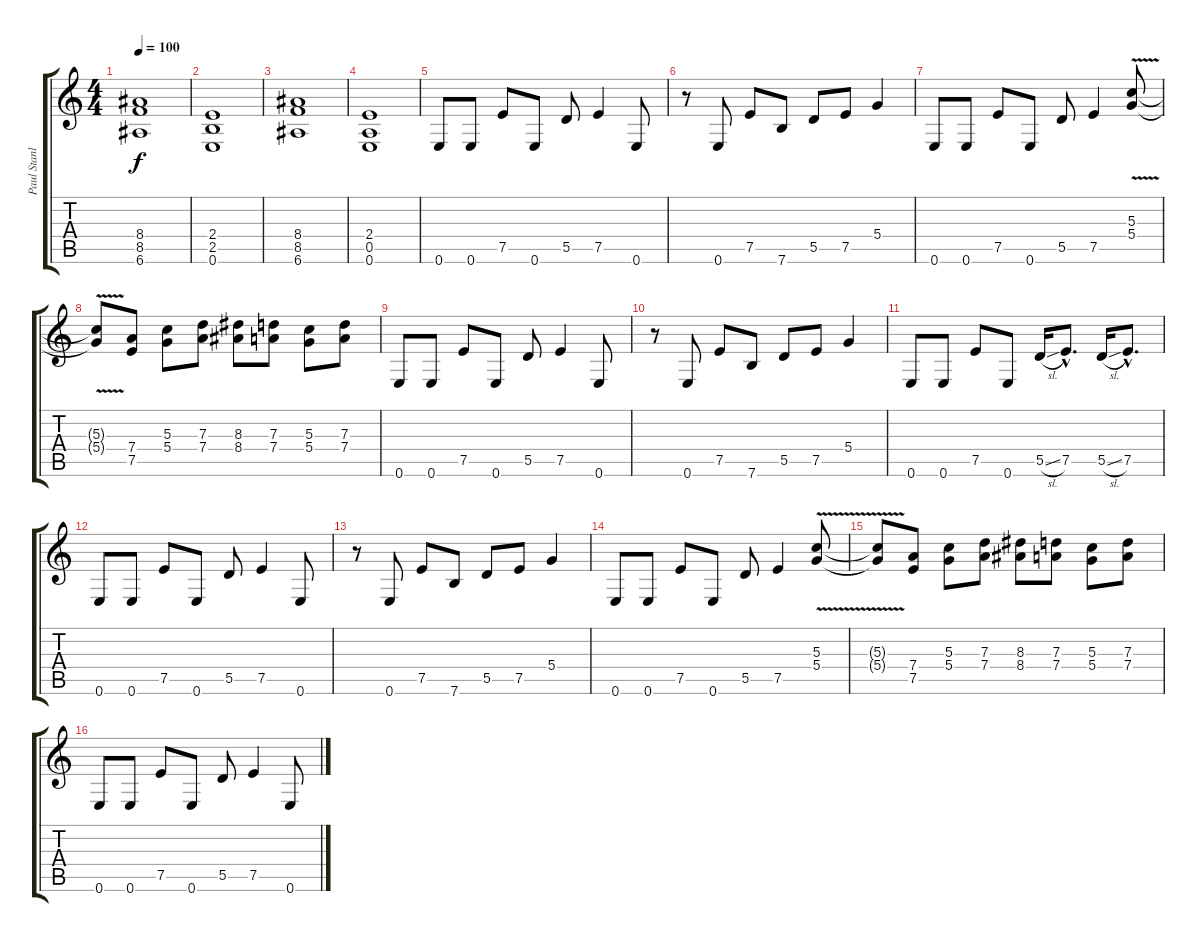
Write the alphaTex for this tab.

\track ("Paul Stanley" "Paul Stanl") {instrument distortionguitar}
\staff {score tabs}
\tuning (E4 B3 G3 D3 A2 E2) {hide}
\ts (4 4)
\tempo 100
\clef g2
\ks c
(8.4 8.5 6.6).1{dy f} |
(2.4 2.5 0.6).1 |
(8.4 8.5 6.6).1 |
(2.4 0.5 0.6).1 |
0.6.8 0.6.8 7.5.8 0.6.8 5.5.8 7.5.4 0.6.8 |
r.8 0.6.8 7.5.8 7.6.8 5.5.8 7.5.8 5.4.4 |
0.6.8 0.6.8 7.5.8 0.6.8 5.5.8 7.5.4 (5.3{v} 5.4{v}).8 |
(5.3{t} 5.4{t}).8 (7.4 7.5).8 (5.3 5.4).8 (7.3 7.4).8 (8.3 8.4).8 (7.3 7.4).8 (5.3 5.4).8 (7.3 7.4).8 |
0.6.8 0.6.8 7.5.8 0.6.8 5.5.8 7.5.4 0.6.8 |
r.8 0.6.8 7.5.8 7.6.8 5.5.8 7.5.8 5.4.4 |
0.6.8 0.6.8 7.5.8 0.6.8 5.5{sl}.16 7.5{hac}.8{d} 5.5{sl}.16 7.5{hac}.8{d} |
0.6.8 0.6.8 7.5.8 0.6.8 5.5.8 7.5.4 0.6.8 |
r.8 0.6.8 7.5.8 7.6.8 5.5.8 7.5.8 5.4.4 |
0.6.8 0.6.8 7.5.8 0.6.8 5.5.8 7.5.4 (5.3{v} 5.4{v}).8 |
(5.3{t} 5.4{t}).8 (7.4 7.5).8 (5.3 5.4).8 (7.3 7.4).8 (8.3 8.4).8 (7.3 7.4).8 (5.3 5.4).8 (7.3 7.4).8 |
0.6.8 0.6.8 7.5.8 0.6.8 5.5.8 7.5.4 0.6.8
